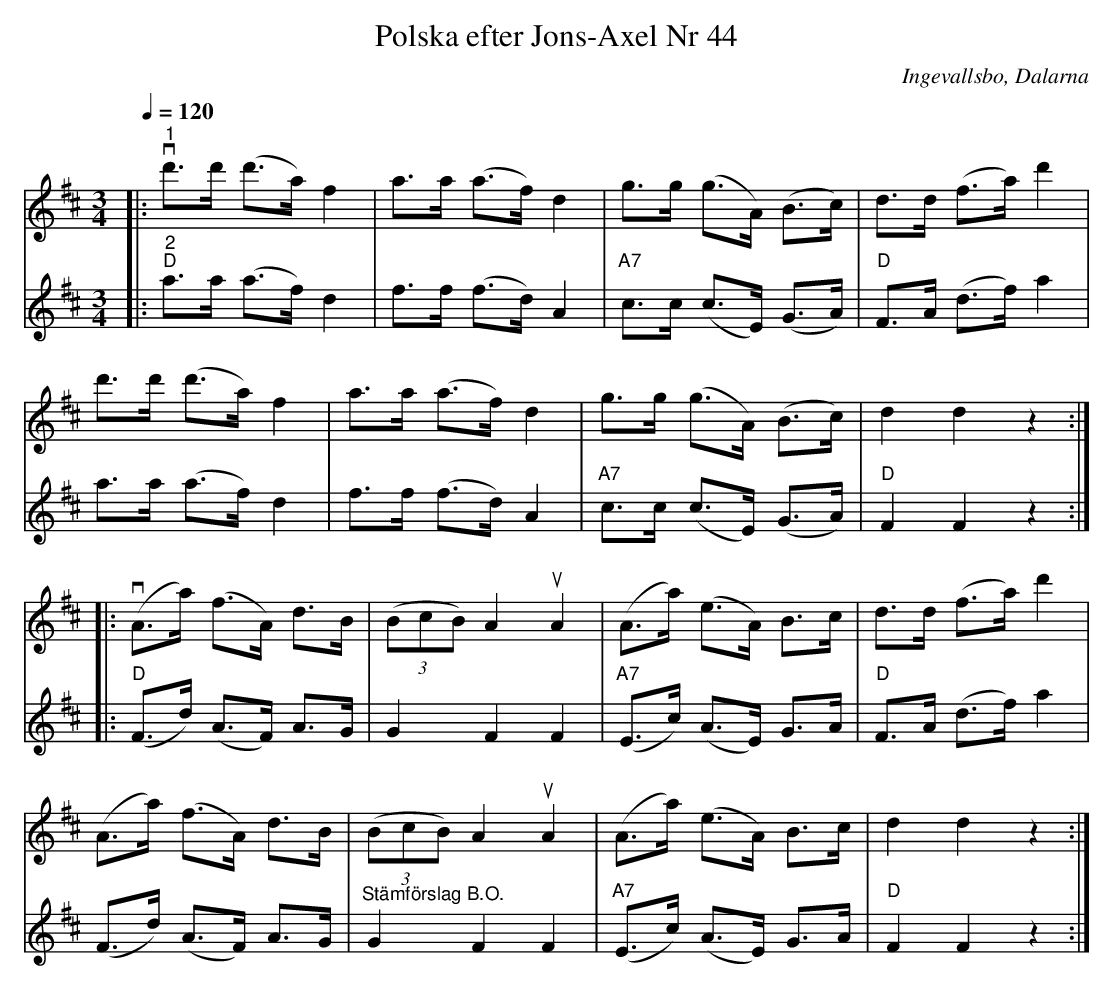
X:1
T:Polska efter Jons-Axel Nr 44
O:Ingevallsbo, Dalarna
L:1/8
Q:1/4=120
M:3/4
K:D
V:1
|:"^1"v d'>d' (d'>a) f2 | a>a (a>f) d2 | g>g (g>A) (B>c) | d>d (f>a) d'2 |
d'>d' (d'>a) f2 | a>a (a>f) d2 | g>g (g>A) (B>c) | d2 d2 z2 ::
v (A>a) (f>A) d>B | (3(BcB) A2u A2 | (A>a) (e>A) B>c | d>d (f>a) d'2 |
(A>a) (f>A) d>B | (3(BcB) A2u A2 | (A>a) (e>A) B>c | d2 d2 z2 :|
V:2
|:"^2" "D" a>a (a>f) d2 | f>f (f>d) A2 | "A7" c>c (c>E) (G>A) |"D" F>A (d>f) a2 |
a>a (a>f) d2 | f>f (f>d) A2 |"A7" c>c (c>E) (G>A) |"D" F2 F2 z2 ::
"D" (F>d) (A>F) A>G | G2 F2 F2 | "A7" (E>c) (A>E) G>A |"D" F>A (d>f) a2 |
(F>d) (A>F) A>G | "^Stämförslag B.O." G2 F2 F2 | "A7" (E>c) (A>E) G>A |"D" F2 F2 z2 :|
